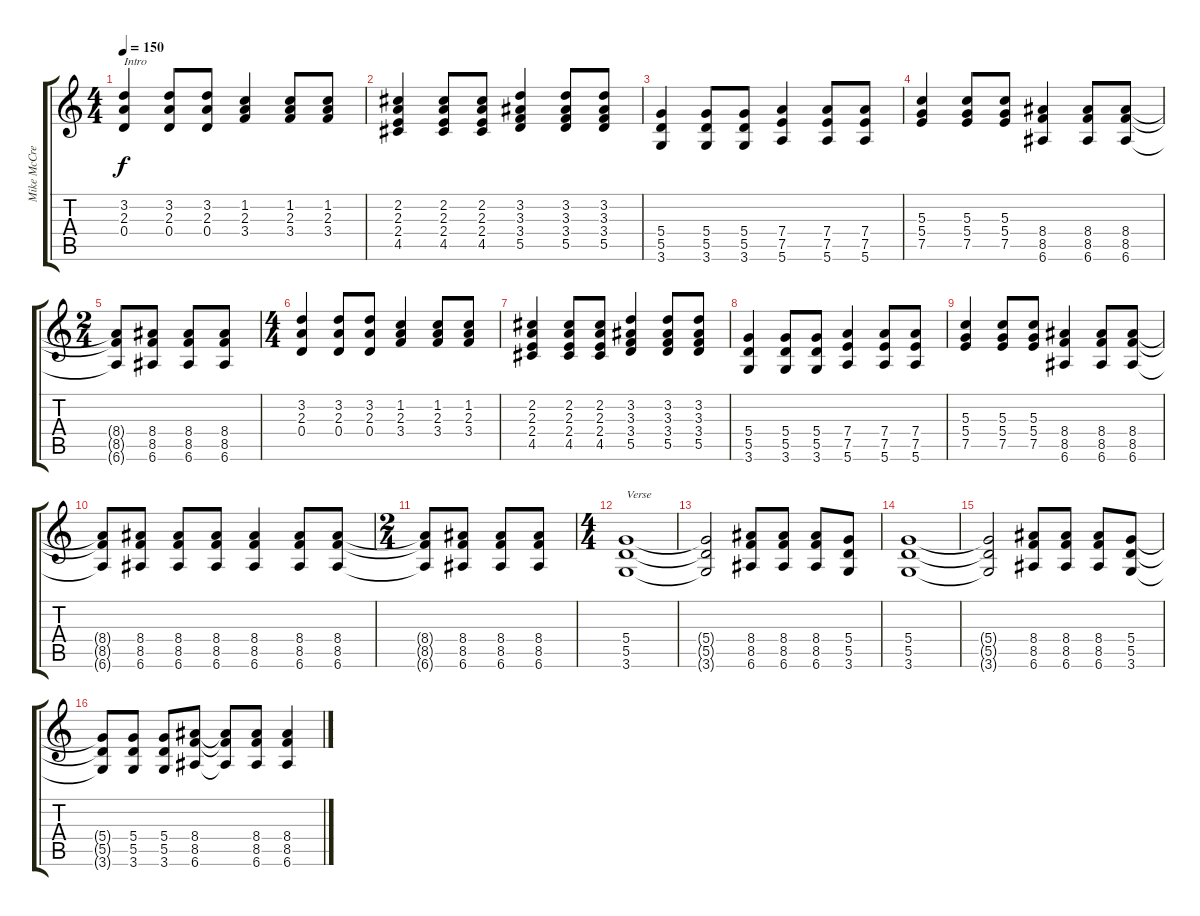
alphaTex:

\track ("Mike McCready" "Mike McCre") {instrument distortionguitar}
\staff {score tabs}
\tuning (E4 B3 G3 D3 A2 E2) {hide}
\ts (4 4)
\tempo 150
\clef g2
\ks c
(3.2 2.3 0.4).4{txt "Intro" dy f instrument distortionguitar} (3.2 2.3 0.4).8 (3.2 2.3 0.4).8 (1.2 2.3 3.4).4 (1.2 2.3 3.4).8 (1.2 2.3 3.4).8 |
(2.2 2.3 2.4 4.5).4 (2.2 2.3 2.4 4.5).8 (2.2 2.3 2.4 4.5).8 (3.2 3.3 3.4 5.5).4 (3.2 3.3 3.4 5.5).8 (3.2 3.3 3.4 5.5).8 |
(5.4 5.5 3.6).4 (5.4 5.5 3.6).8 (5.4 5.5 3.6).8 (7.4 7.5 5.6).4 (7.4 7.5 5.6).8 (7.4 7.5 5.6).8 |
(5.3 5.4 7.5).4 (5.3 5.4 7.5).8 (5.3 5.4 7.5).8 (8.4 8.5 6.6).4 (8.4 8.5 6.6).8 (8.4 8.5 6.6).8 |
\ts (2 4)
(8.4{t} 8.5{t} 6.6{t}).8 (8.4 8.5 6.6).8 (8.4 8.5 6.6).8 (8.4 8.5 6.6).8 |
\ts (4 4)
(3.2 2.3 0.4).4 (3.2 2.3 0.4).8 (3.2 2.3 0.4).8 (1.2 2.3 3.4).4 (1.2 2.3 3.4).8 (1.2 2.3 3.4).8 |
(2.2 2.3 2.4 4.5).4 (2.2 2.3 2.4 4.5).8 (2.2 2.3 2.4 4.5).8 (3.2 3.3 3.4 5.5).4 (3.2 3.3 3.4 5.5).8 (3.2 3.3 3.4 5.5).8 |
(5.4 5.5 3.6).4 (5.4 5.5 3.6).8 (5.4 5.5 3.6).8 (7.4 7.5 5.6).4 (7.4 7.5 5.6).8 (7.4 7.5 5.6).8 |
(5.3 5.4 7.5).4 (5.3 5.4 7.5).8 (5.3 5.4 7.5).8 (8.4 8.5 6.6).4 (8.4 8.5 6.6).8 (8.4 8.5 6.6).8 |
(8.4{t} 8.5{t} 6.6{t}).8 (8.4 8.5 6.6).8 (8.4 8.5 6.6).8 (8.4 8.5 6.6).8 (8.4 8.5 6.6).4 (8.4 8.5 6.6).8 (8.4 8.5 6.6).8 |
\ts (2 4)
(8.4{t} 8.5{t} 6.6{t}).8 (8.4 8.5 6.6).8 (8.4 8.5 6.6).8 (8.4 8.5 6.6).8 |
\ts (4 4)
(5.4 5.5 3.6).1{txt "Verse"} |
(5.4{t} 5.5{t} 3.6{t}).2 (8.4 8.5 6.6).8 (8.4 8.5 6.6).8 (8.4 8.5 6.6).8 (5.4 5.5 3.6).8 |
(5.4 5.5 3.6).1 |
(5.4{t} 5.5{t} 3.6{t}).2 (8.4 8.5 6.6).8 (8.4 8.5 6.6).8 (8.4 8.5 6.6).8 (5.4 5.5 3.6).8 |
(5.4{t} 5.5{t} 3.6{t}).8 (5.4 5.5 3.6).8 (5.4 5.5 3.6).8 (8.4 8.5 6.6).8 (8.4{t} 8.5{t} 6.6{t}).8 (8.4 8.5 6.6).8 (8.4 8.5 6.6).4
